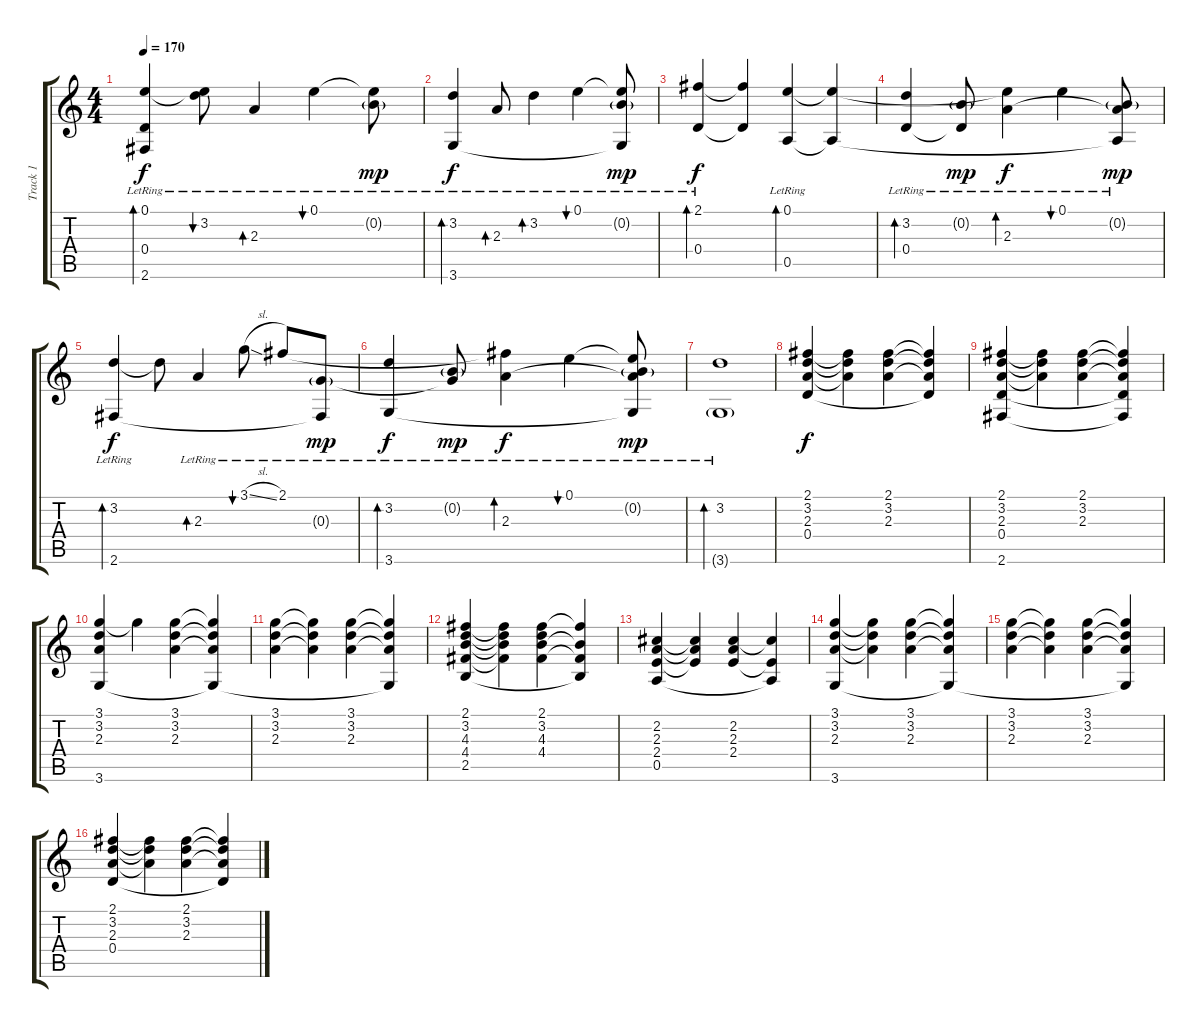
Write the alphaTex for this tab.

\track ("Track 1" "Track 1") {instrument acousticguitarnylon}
\staff {score tabs}
\tuning (E4 B3 G3 D3 A2 E2) {hide}
\ts (4 4)
\tempo 170
\clef g2
\ks c
(0.1{lr} 0.4{t} 2.6{lr}).4{bd 120 dy f} (0.1{t} 3.2{lr}).8{bu 120} 2.3{lr}.4{bd 120} 0.1{lr}.4{bu 120} (0.1{t} 0.2{g lr}).8{dy mp} |
(3.2{lr} 3.6{lr}).4{bd 120 dy f} 2.3{lr}.8{bd 120} 3.2{lr}.4{bd 120} 0.1{lr}.4{bu 120} (0.1{t} 0.2{g lr} 3.6{t}).8{dy mp} |
(2.1{lr} 0.4{lr}).4{bd 120 dy f} (2.1{t} 0.4{t}).4 (0.1{lr} 0.5{lr}).4{bd 120} (0.1{t} 0.5{t}).4 |
(3.2{lr} 0.4{lr}).4{bd 120} (0.2{g lr} 0.4{t}).8{dy mp} (0.1{t} 2.3{lr}).4{bd 120 dy f} 0.1{lr}.4{bu 120} (0.2{g lr} 2.3{t} 0.5{t}).8{dy mp} |
(3.2{lr} 2.6{lr}).4{bd 120 dy f} 3.2{t}.8 2.3{lr}.4{bd 120} 3.1{sl lr}.8{bu 120} 2.1{lr}.8 (0.3{g lr} 2.6{t}).8{dy mp} |
(3.2{lr} 3.6{lr}).4{bd 120 dy f} (0.2{g lr} 0.3{t}).8{dy mp} (2.1{t} 2.3{lr}).4{bd 120 dy f} 0.1{lr}.4{bu 120} (0.1{t} 0.2{g lr} 2.3{t} 3.6{t}).8{dy mp} |
(3.2{lr} 3.6{g lr}).1{bd 120} |
(2.1 3.2 2.3 0.4).4{dy f} (2.1{t} 3.2{t} 2.3{t}).4 (2.1 3.2 2.3).4 (2.1{t} 3.2{t} 2.3{t} 0.4{t}).4 |
(2.1 3.2 2.3 0.4 2.6).4 (2.1{t} 3.2{t} 2.3{t}).4 (2.1 3.2 2.3).4 (2.1{t} 3.2{t} 2.3{t} 0.4{t} 2.6{t}).4 |
(3.1 3.2 2.3 3.6).4 3.1{t}.4 (3.1 3.2 2.3).4 (3.1{t} 3.2{t} 2.3{t} 3.6{t}).4 |
(3.1 3.2 2.3).4 (3.1{t} 3.2{t} 2.3{t}).4 (3.1 3.2 2.3).4 (3.1{t} 3.2{t} 2.3{t} 3.6{t}).4 |
(2.1 3.2 4.3 4.4 2.5).4 (2.1{t} 3.2{t} 4.3{t} 4.4{t}).4 (2.1 3.2 4.3 4.4).4 (2.1{t} 4.3{t} 4.4{t} 2.5{t}).4 |
(2.2 2.3 2.4 0.5).4 (2.2{t} 2.3{t} 2.4{t}).4 (2.2 2.3 2.4).4 (2.2{t} 2.4{t} 0.5{t}).4 |
(3.1 3.2 2.3 3.6).4 (3.1{t} 3.2{t} 2.3{t}).4 (3.1 3.2 2.3).4 (3.1{t} 3.2{t} 2.3{t} 3.6{t}).4 |
(3.1 3.2 2.3).4 (3.1{t} 3.2{t} 2.3{t}).4 (3.1 3.2 2.3).4 (3.1{t} 3.2{t} 2.3{t} 3.6{t}).4 |
(2.1 3.2 2.3 0.4).4 (2.1{t} 3.2{t} 2.3{t}).4 (2.1 3.2 2.3).4 (2.1{t} 3.2{t} 2.3{t} 0.4{t}).4
